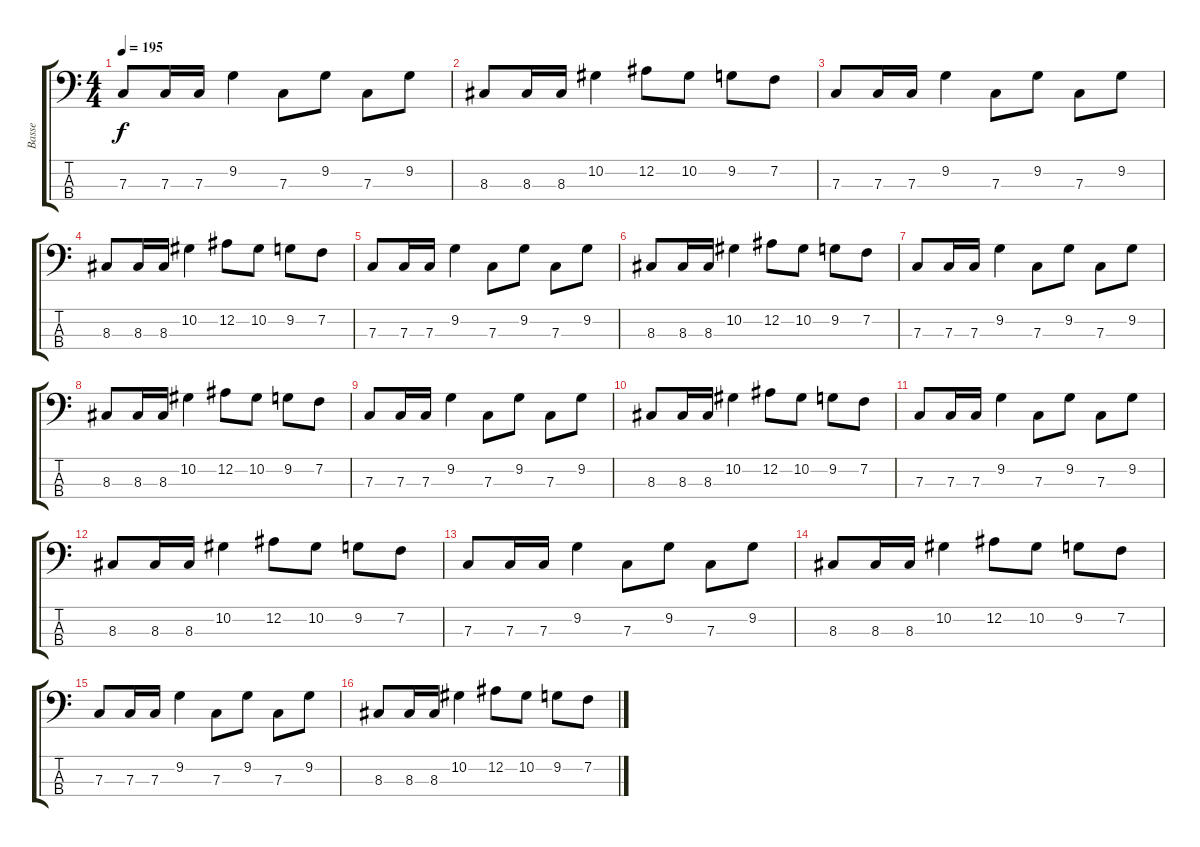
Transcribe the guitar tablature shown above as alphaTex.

\track ("Basse" "Basse") {instrument electricbassfinger}
\staff {score tabs}
\tuning (Eb2 Bb1 F1 C1) {hide}
\ts (4 4)
\tempo 195
\clef f4
\ks c
7.3.8{dy f} 7.3.16 7.3.16 9.2.4 7.3.8 9.2.8 7.3.8 9.2.8 |
8.3.8 8.3.16 8.3.16 10.2.4 12.2.8 10.2.8 9.2.8 7.2.8 |
7.3.8 7.3.16 7.3.16 9.2.4 7.3.8 9.2.8 7.3.8 9.2.8 |
8.3.8 8.3.16 8.3.16 10.2.4 12.2.8 10.2.8 9.2.8 7.2.8 |
7.3.8 7.3.16 7.3.16 9.2.4 7.3.8 9.2.8 7.3.8 9.2.8 |
8.3.8 8.3.16 8.3.16 10.2.4 12.2.8 10.2.8 9.2.8 7.2.8 |
7.3.8 7.3.16 7.3.16 9.2.4 7.3.8 9.2.8 7.3.8 9.2.8 |
8.3.8 8.3.16 8.3.16 10.2.4 12.2.8 10.2.8 9.2.8 7.2.8 |
7.3.8 7.3.16 7.3.16 9.2.4 7.3.8 9.2.8 7.3.8 9.2.8 |
8.3.8 8.3.16 8.3.16 10.2.4 12.2.8 10.2.8 9.2.8 7.2.8 |
7.3.8 7.3.16 7.3.16 9.2.4 7.3.8 9.2.8 7.3.8 9.2.8 |
8.3.8 8.3.16 8.3.16 10.2.4 12.2.8 10.2.8 9.2.8 7.2.8 |
7.3.8 7.3.16 7.3.16 9.2.4 7.3.8 9.2.8 7.3.8 9.2.8 |
8.3.8 8.3.16 8.3.16 10.2.4 12.2.8 10.2.8 9.2.8 7.2.8 |
7.3.8 7.3.16 7.3.16 9.2.4 7.3.8 9.2.8 7.3.8 9.2.8 |
8.3.8 8.3.16 8.3.16 10.2.4 12.2.8 10.2.8 9.2.8 7.2.8
